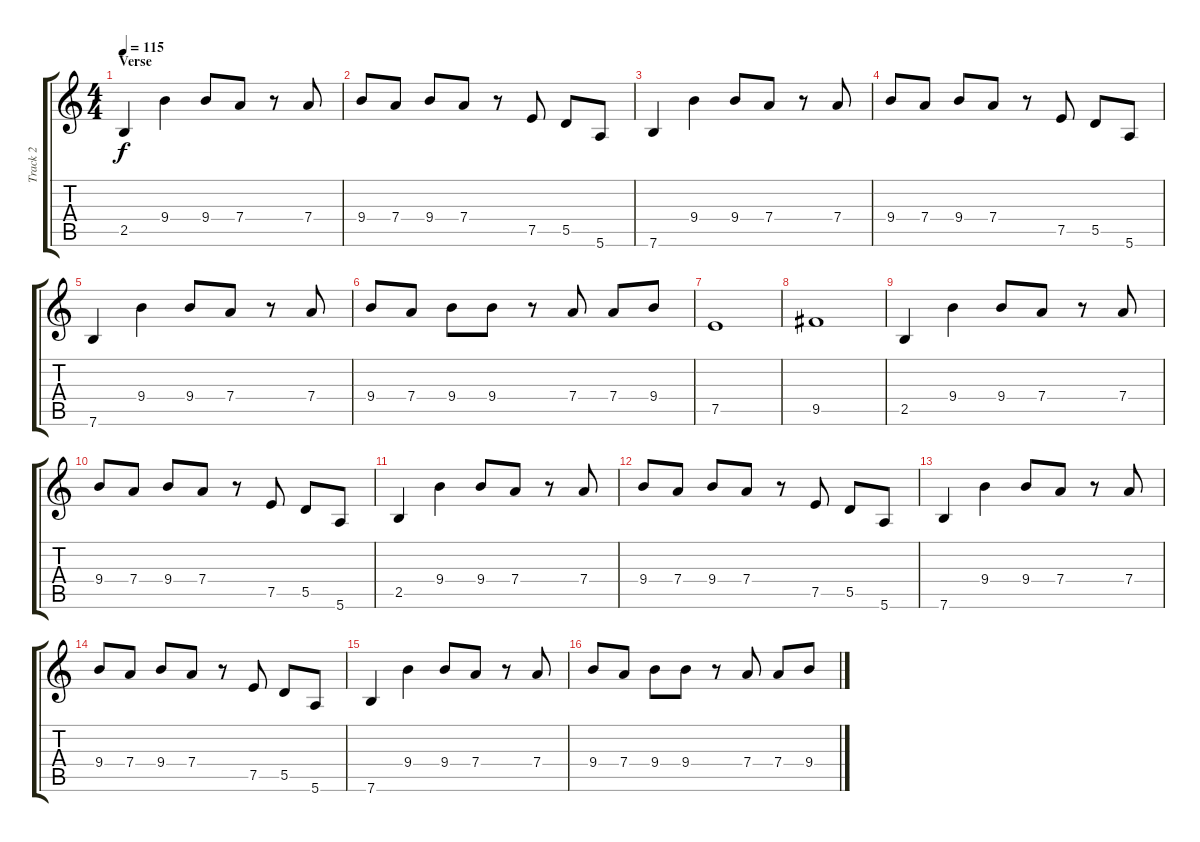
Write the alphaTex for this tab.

\track ("Track 2" "Track 2") {instrument electricguitarclean}
\staff {score tabs}
\tuning (E4 B3 G3 D3 A2 E2) {hide}
\ts (4 4)
\section ("" "Verse")
\tempo 115
\clef g2
\ks c
2.5.4{dy f} 9.4.4 9.4.8 7.4.8 r.8 7.4.8 |
9.4.8 7.4.8 9.4.8 7.4.8 r.8 7.5.8 5.5.8 5.6.8 |
7.6.4 9.4.4 9.4.8 7.4.8 r.8 7.4.8 |
9.4.8 7.4.8 9.4.8 7.4.8 r.8 7.5.8 5.5.8 5.6.8 |
7.6.4 9.4.4 9.4.8 7.4.8 r.8 7.4.8 |
9.4.8 7.4.8 9.4.8 9.4.8 r.8 7.4.8 7.4.8 9.4.8 |
7.5.1 |
9.5.1 |
2.5.4 9.4.4 9.4.8 7.4.8 r.8 7.4.8 |
9.4.8 7.4.8 9.4.8 7.4.8 r.8 7.5.8 5.5.8 5.6.8 |
2.5.4 9.4.4 9.4.8 7.4.8 r.8 7.4.8 |
9.4.8 7.4.8 9.4.8 7.4.8 r.8 7.5.8 5.5.8 5.6.8 |
7.6.4 9.4.4 9.4.8 7.4.8 r.8 7.4.8 |
9.4.8 7.4.8 9.4.8 7.4.8 r.8 7.5.8 5.5.8 5.6.8 |
7.6.4 9.4.4 9.4.8 7.4.8 r.8 7.4.8 |
9.4.8 7.4.8 9.4.8 9.4.8 r.8 7.4.8 7.4.8 9.4.8
